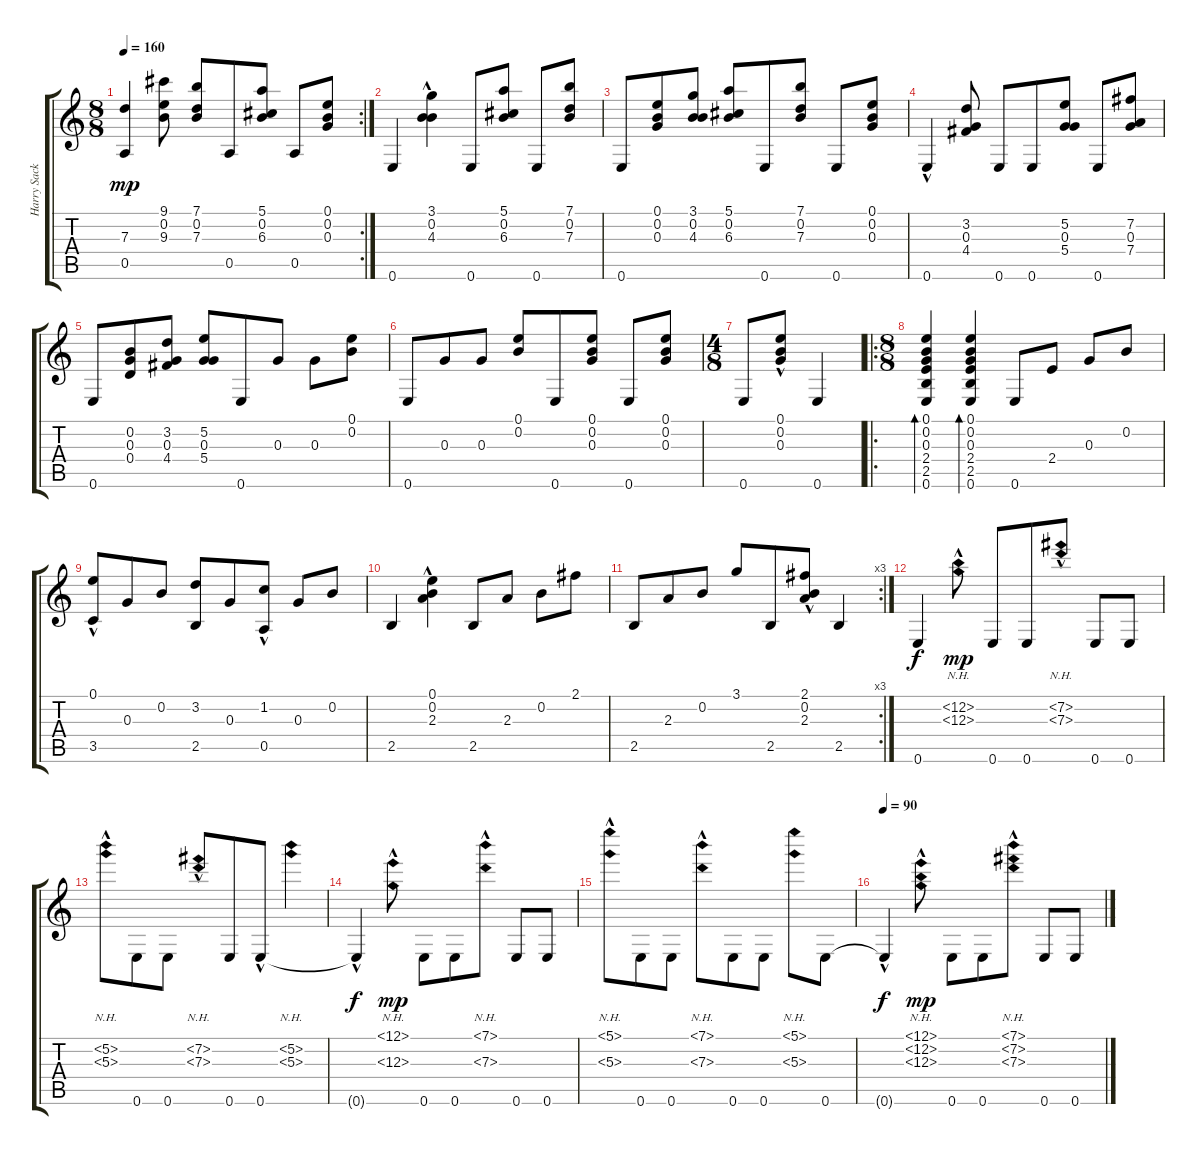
\track ("Harry Sacksioni" "Harry Sack") {instrument acousticguitarsteel}
\staff {score tabs}
\tuning (E4 B3 G3 D3 A2 E2) {hide}
\rc 2
\ts (8 8)
\tempo 160
\clef g2
\ks c
(7.3 0.5).4{dy mp} (9.1 0.2 9.3).8 (7.1 0.2 7.3).8 0.5.8 (5.1 0.2 6.3).8 0.5.8 (0.1 0.2 0.3).8 |
0.6.4 (3.1{hac} 0.2{hac} 4.3{hac}).4 0.6.8 (5.1 0.2 6.3).8 0.6.8 (7.1 0.2 7.3).8 |
0.6.8 (0.1 0.2 0.3).8 (3.1 0.2 4.3).8 (5.1 0.2 6.3).8 0.6.8 (7.1 0.2 7.3).8 0.6.8 (0.1 0.2 0.3).8 |
0.6{hac}.4 (3.2 0.3 4.4).8 0.6.8 0.6.8 (5.2 0.3 5.4).8 0.6.8 (7.2 0.3 7.4).8 |
0.6.8 (0.2 0.3 0.4).8 (3.2 0.3 4.4).8 (5.2 0.3 5.4).8 0.6.8 0.3.8 0.3.8 (0.1 0.2).8 |
0.6.8 0.3.8 0.3.8 (0.1 0.2).8 0.6.8 (0.1 0.2 0.3).8 0.6.8 (0.1 0.2 0.3).8 |
\ts (4 8)
0.6.8 (0.1{hac} 0.2{hac} 0.3{hac}).8 0.6.4 |
\ro
\ts (8 8)
(0.1 0.2 0.3 2.4 2.5 0.6).4{bd 60} (0.1 0.2 0.3 2.4 2.5 0.6).4{bd 30} 0.6.8 2.4.8 0.3.8 0.2.8 |
(0.1 3.5{hac}).8 0.3.8 0.2.8 (3.2 2.5).8 0.3.8 (1.2 0.5{hac}).8 0.3.8 0.2.8 |
2.5.4 (0.1{hac} 0.2{hac} 2.3{hac}).4 2.5.8 2.3.8 0.2.8 2.1.8 |
\rc 3
2.5.8 2.3.8 0.2.8 3.1.8 2.5.8 (2.1{hac} 0.2{hac} 2.3{hac}).8 2.5.4 |
0.6.4{dy f} (12.2{nh hac} 12.3{nh hac}).8{dy mp} 0.6.8 0.6.8 (7.2{nh hac} 7.3{nh hac}).8 0.6.8 0.6.8 |
(5.2{nh hac} 5.3{nh hac}).8 0.6.8 0.6.8 (7.2{nh hac} 7.3{nh hac}).8 0.6.8 0.6{hac}.8 (5.2{nh} 5.3{nh}).4 |
0.6{hac t}.4{dy f} (12.1{nh hac} 12.3{nh hac}).8{dy mp} 0.6.8 0.6.8 (7.1{nh hac} 7.3{nh hac}).8 0.6.8 0.6.8 |
(5.1{nh hac} 5.3{nh hac}).8 0.6.8 0.6.8 (7.1{nh hac} 7.3{nh hac}).8 0.6.8 0.6.8 (5.1{nh} 5.3{nh}).8 0.6.8 |
\tempo 90
0.6{hac t}.4{dy f} (12.1{nh hac} 12.2{nh hac} 12.3{nh hac}).8{dy mp} 0.6.8 0.6.8 (7.1{nh hac} 7.2{nh hac} 7.3{nh hac}).8 0.6.8 0.6.8
